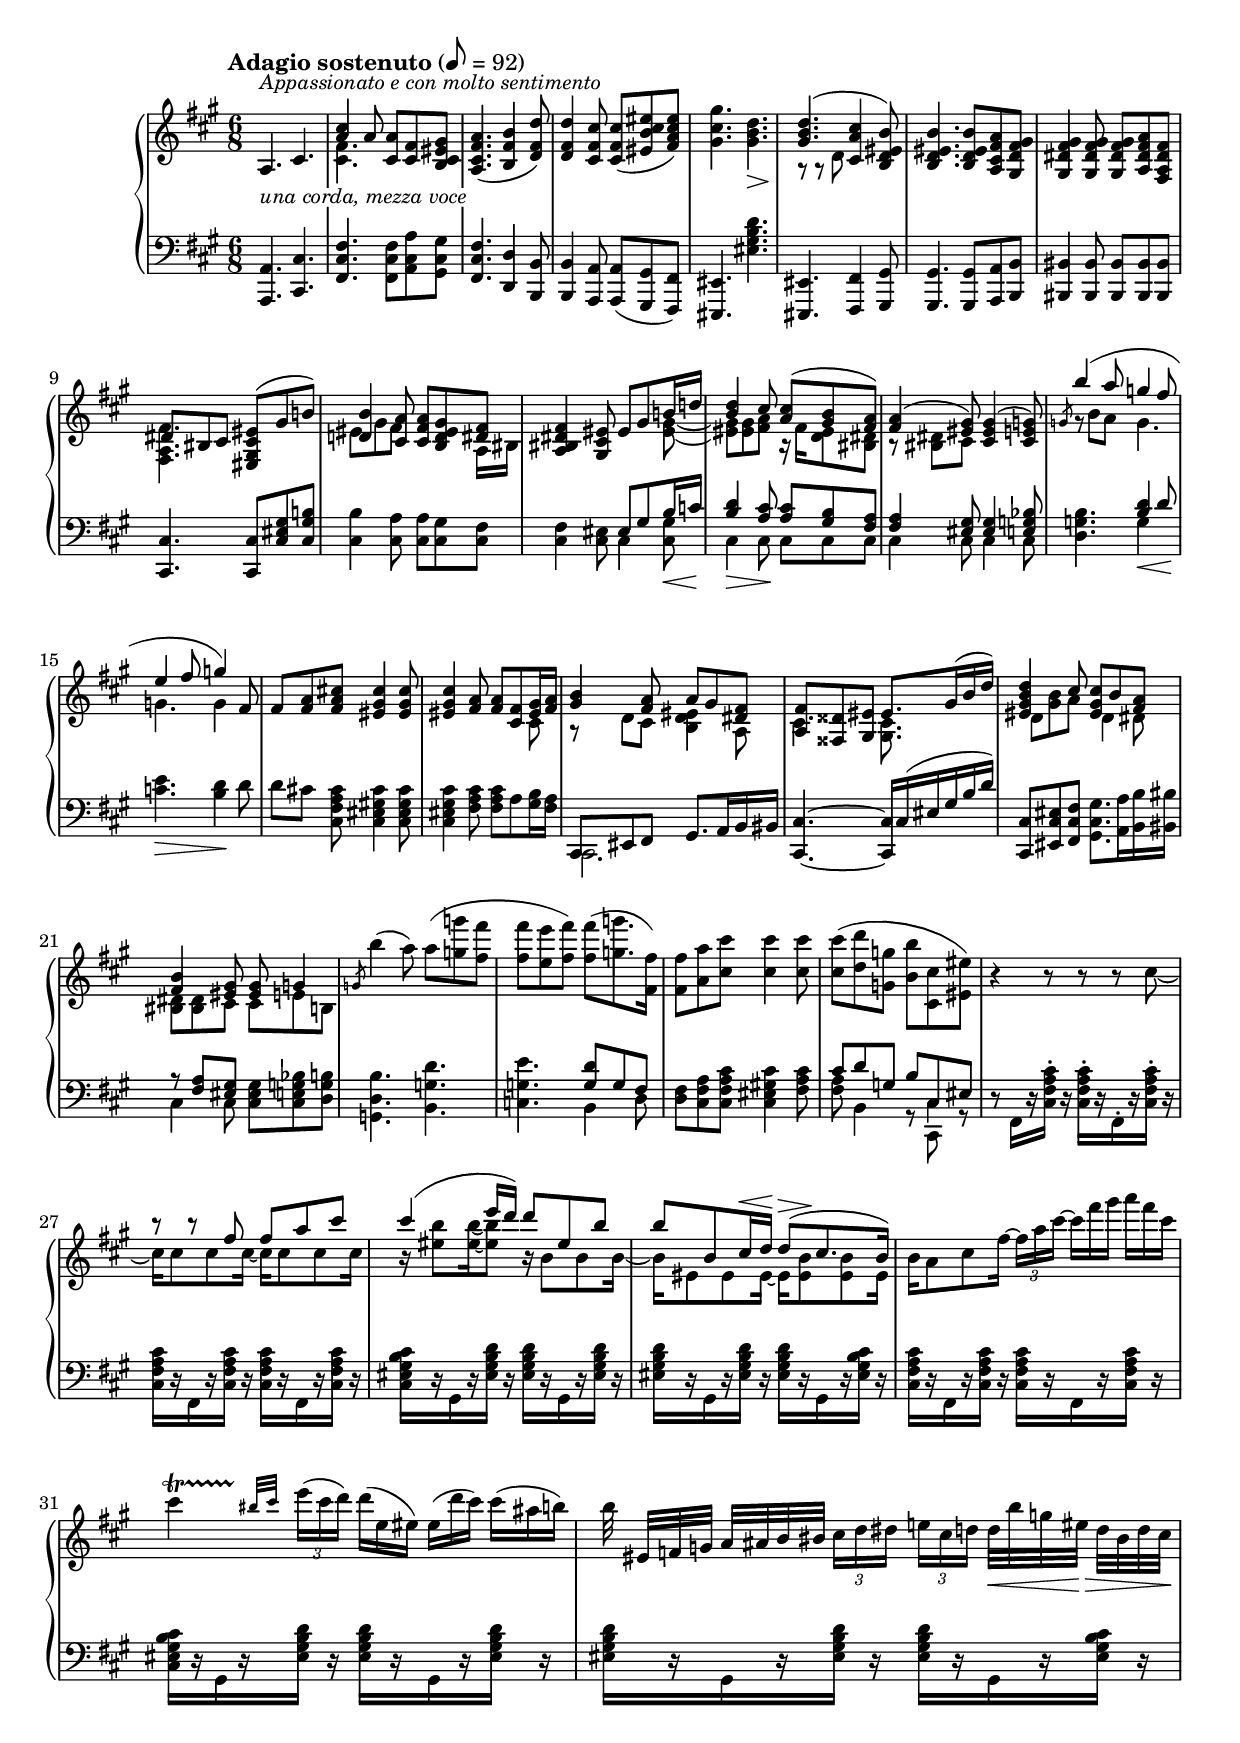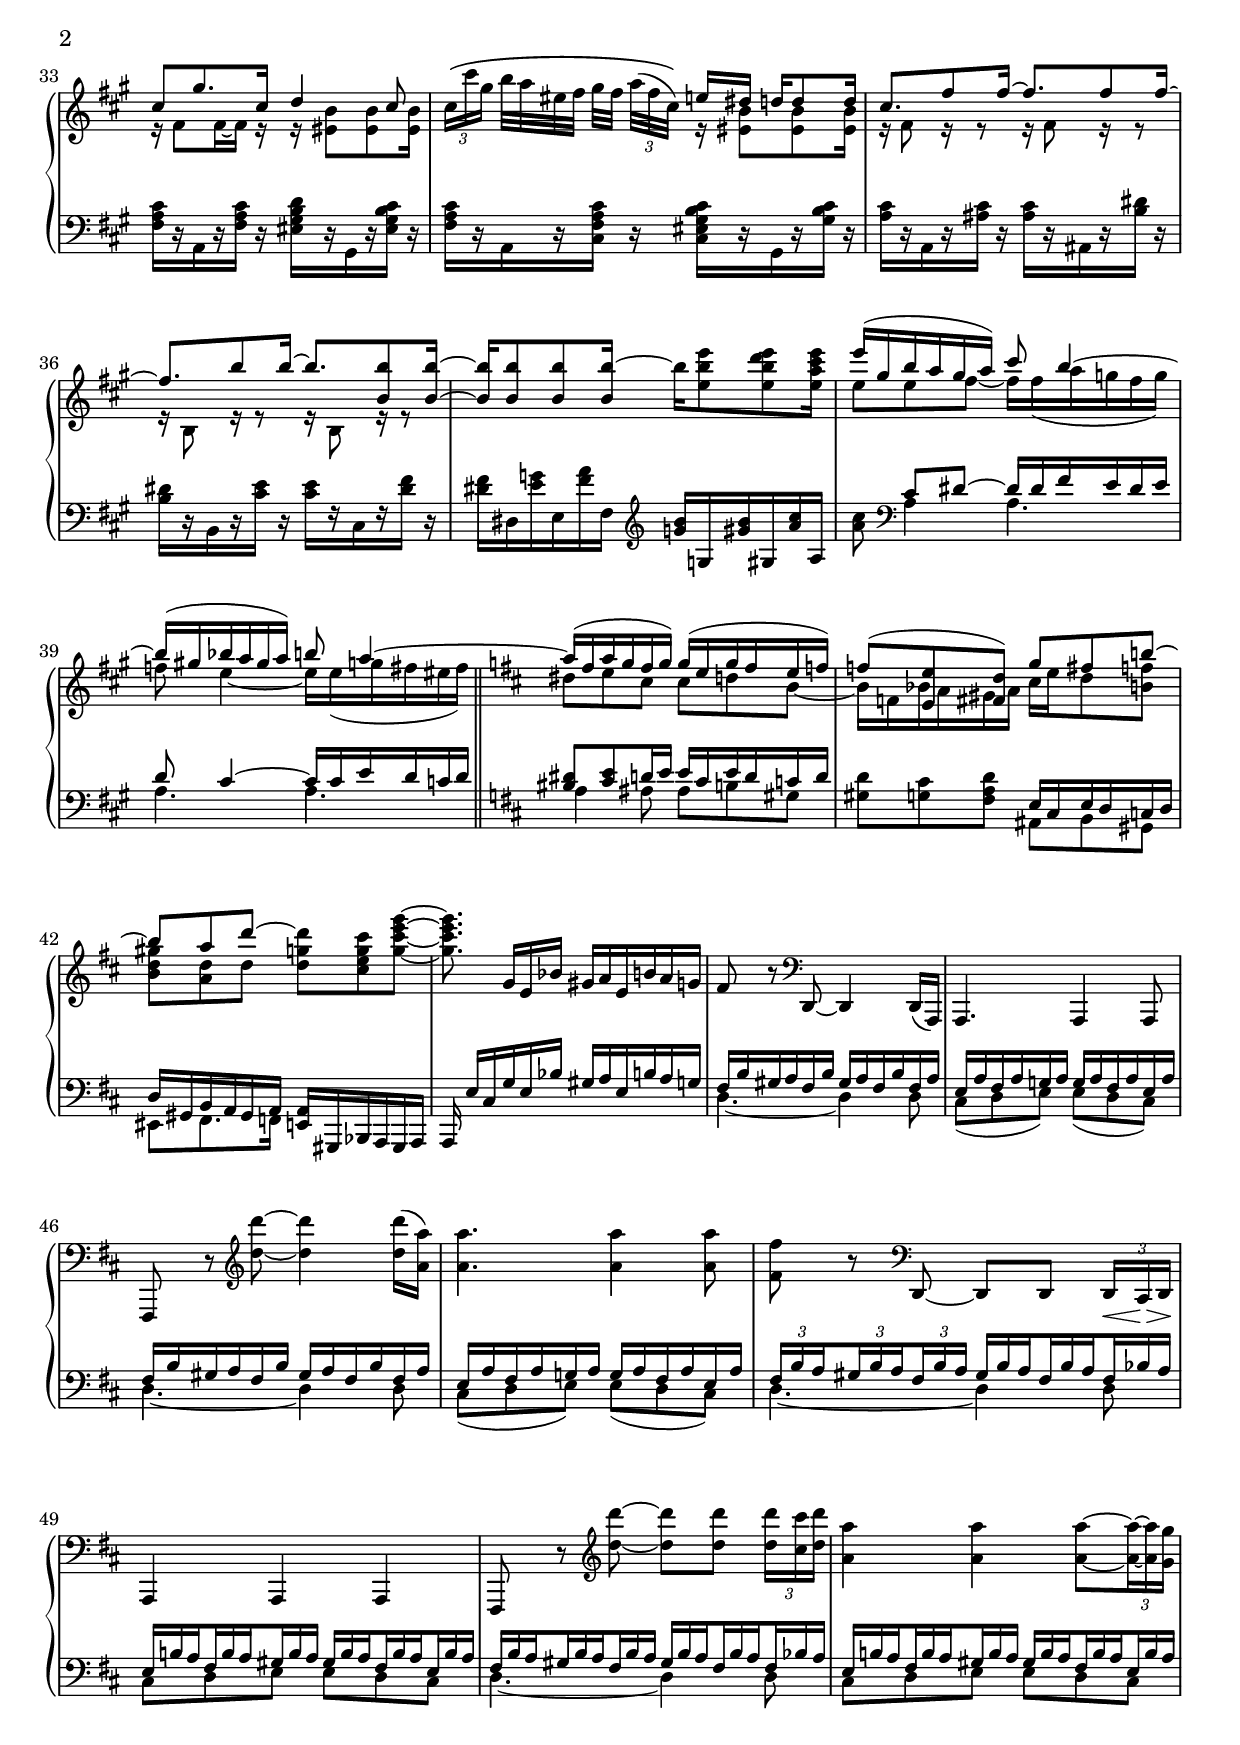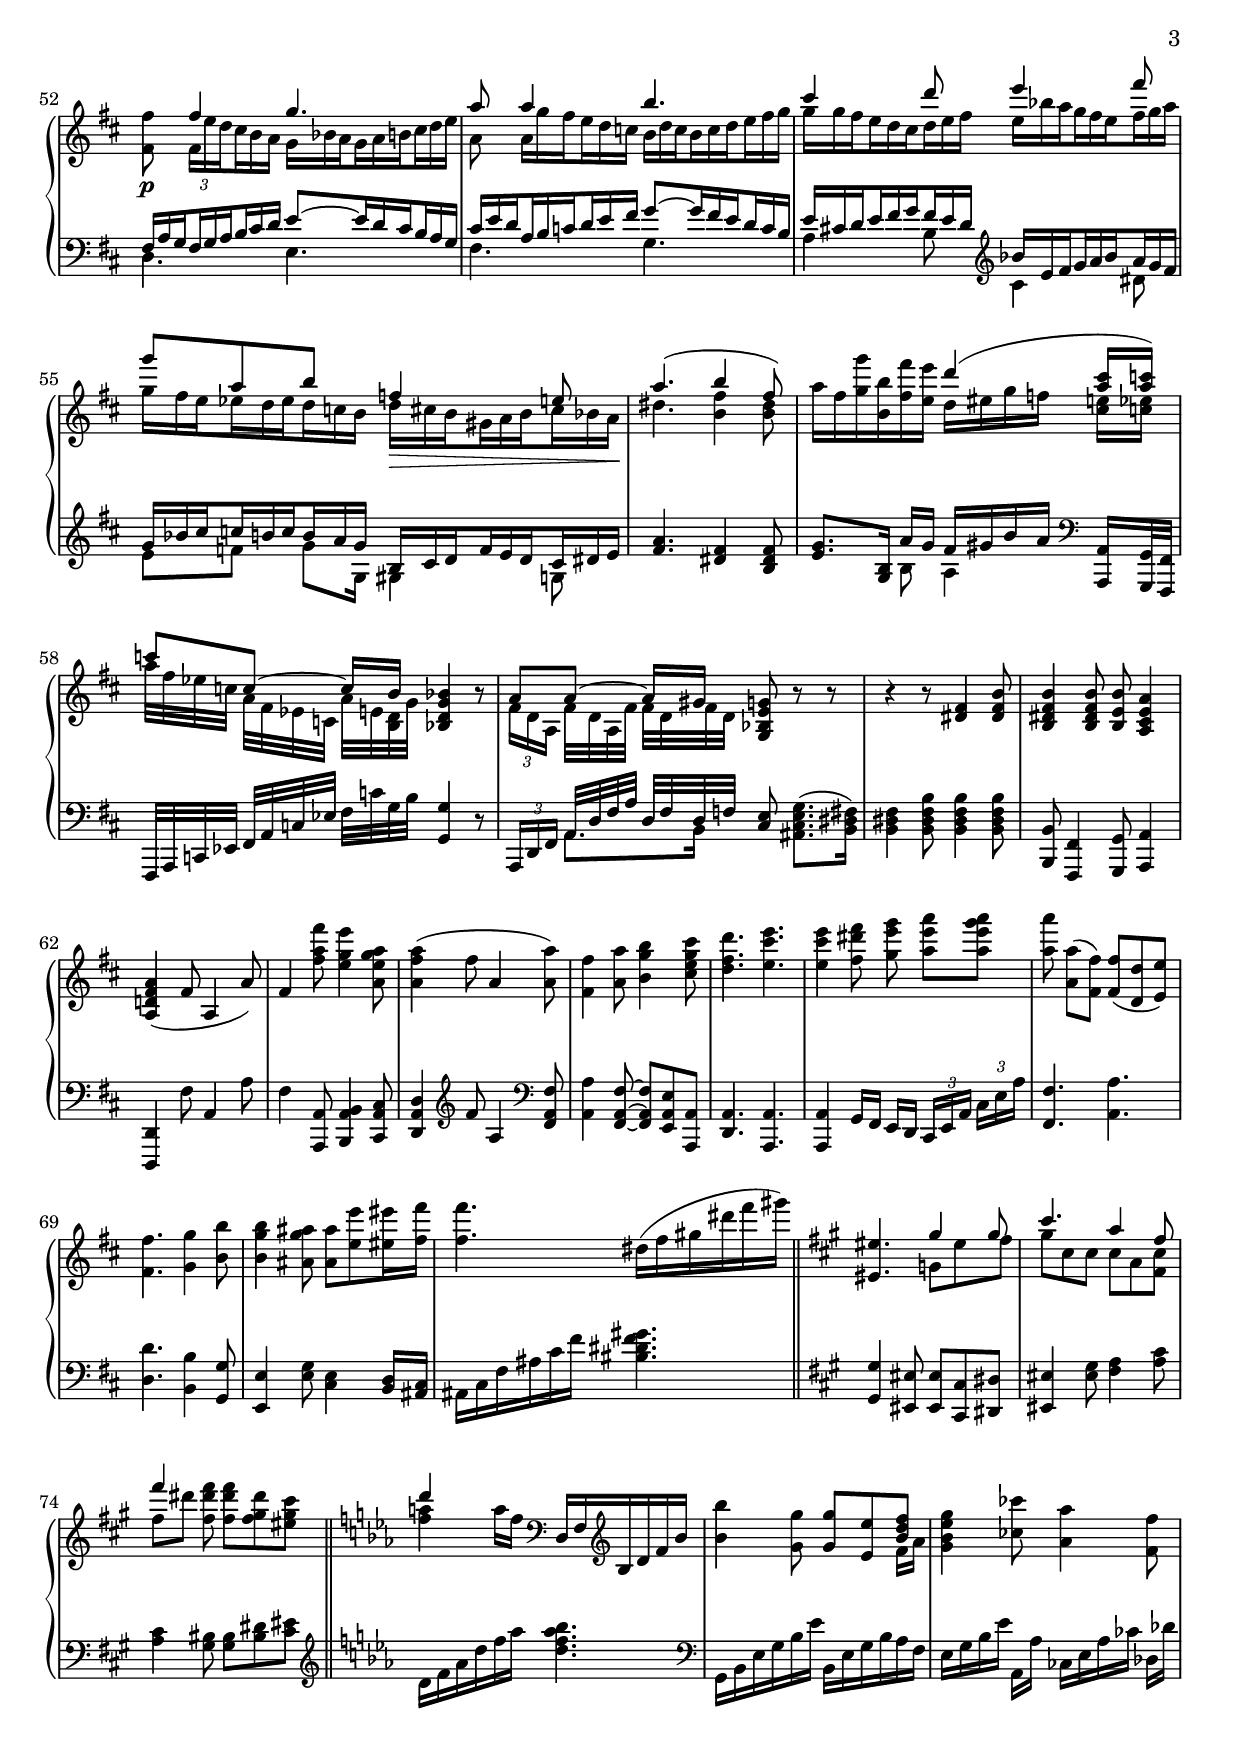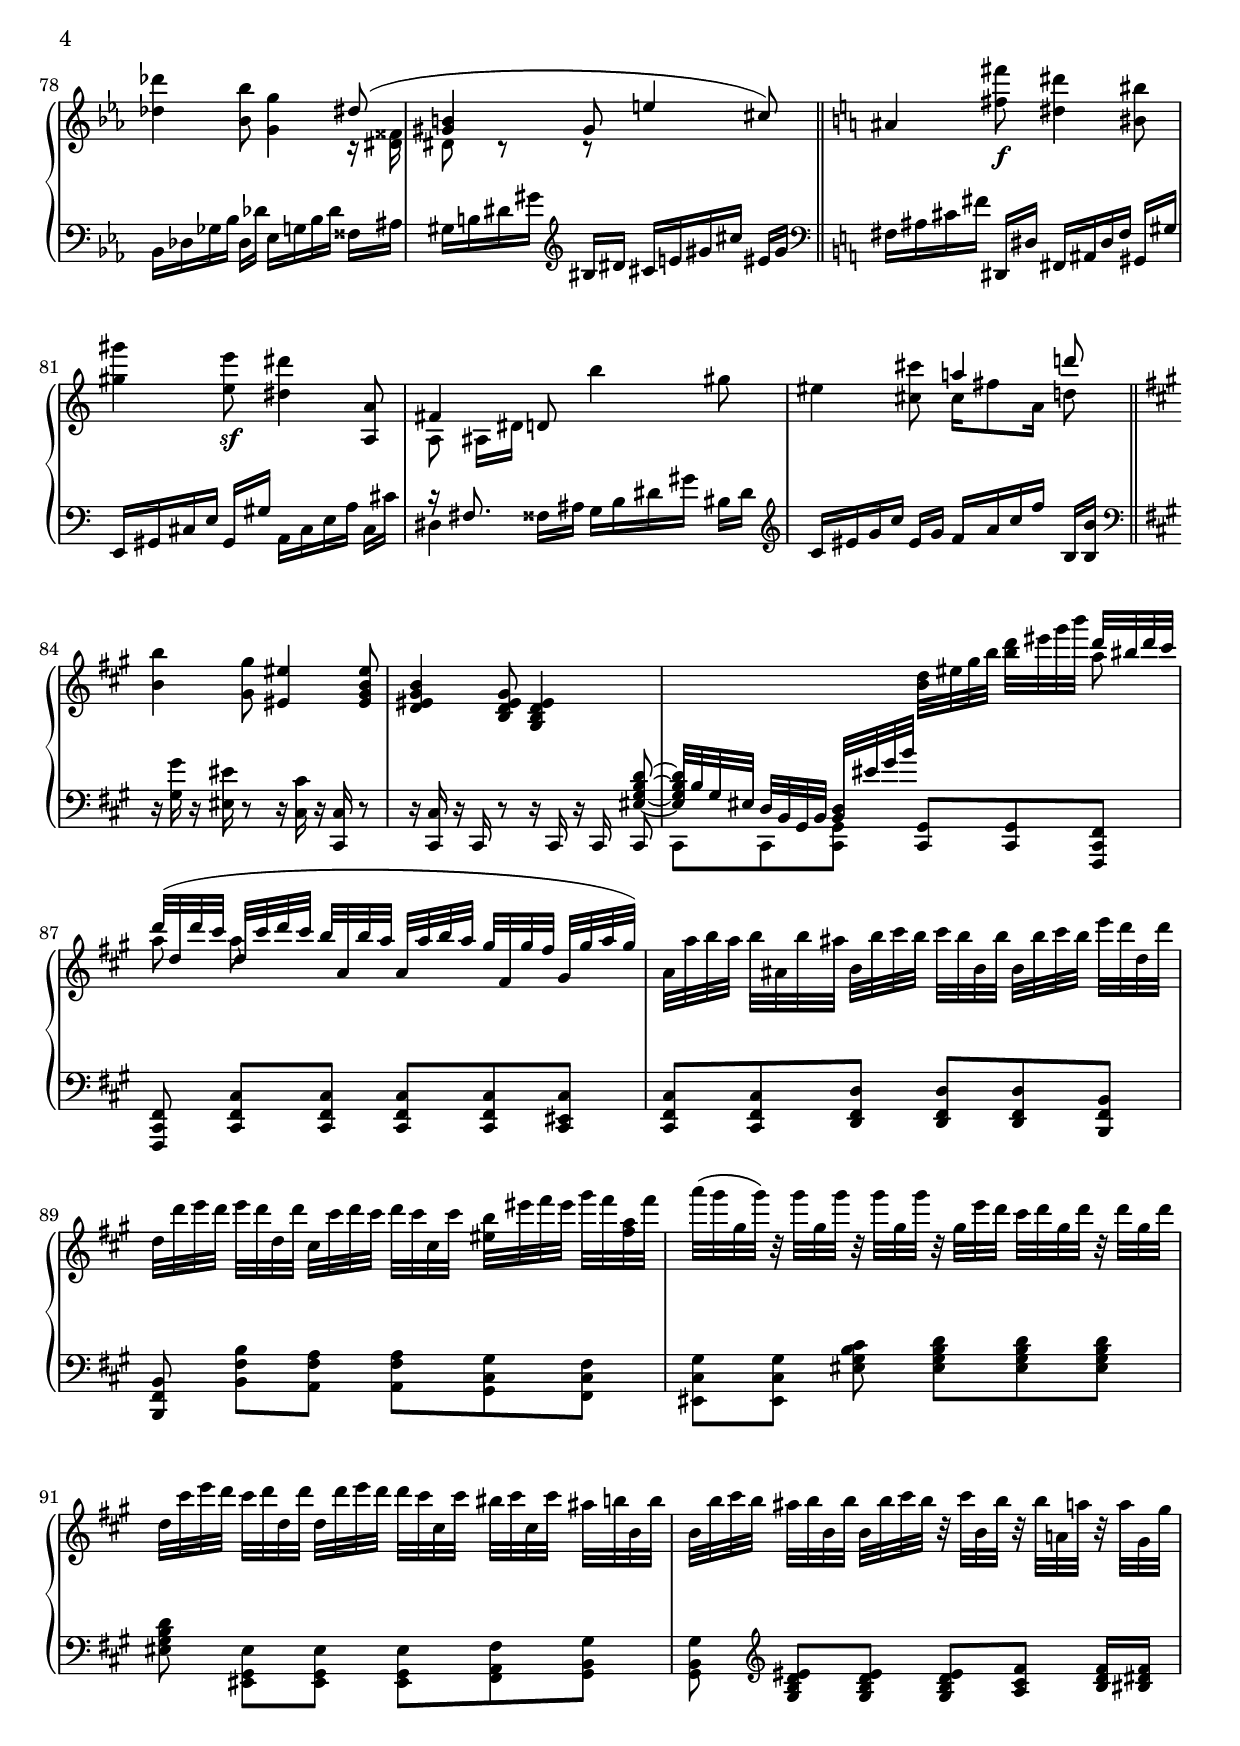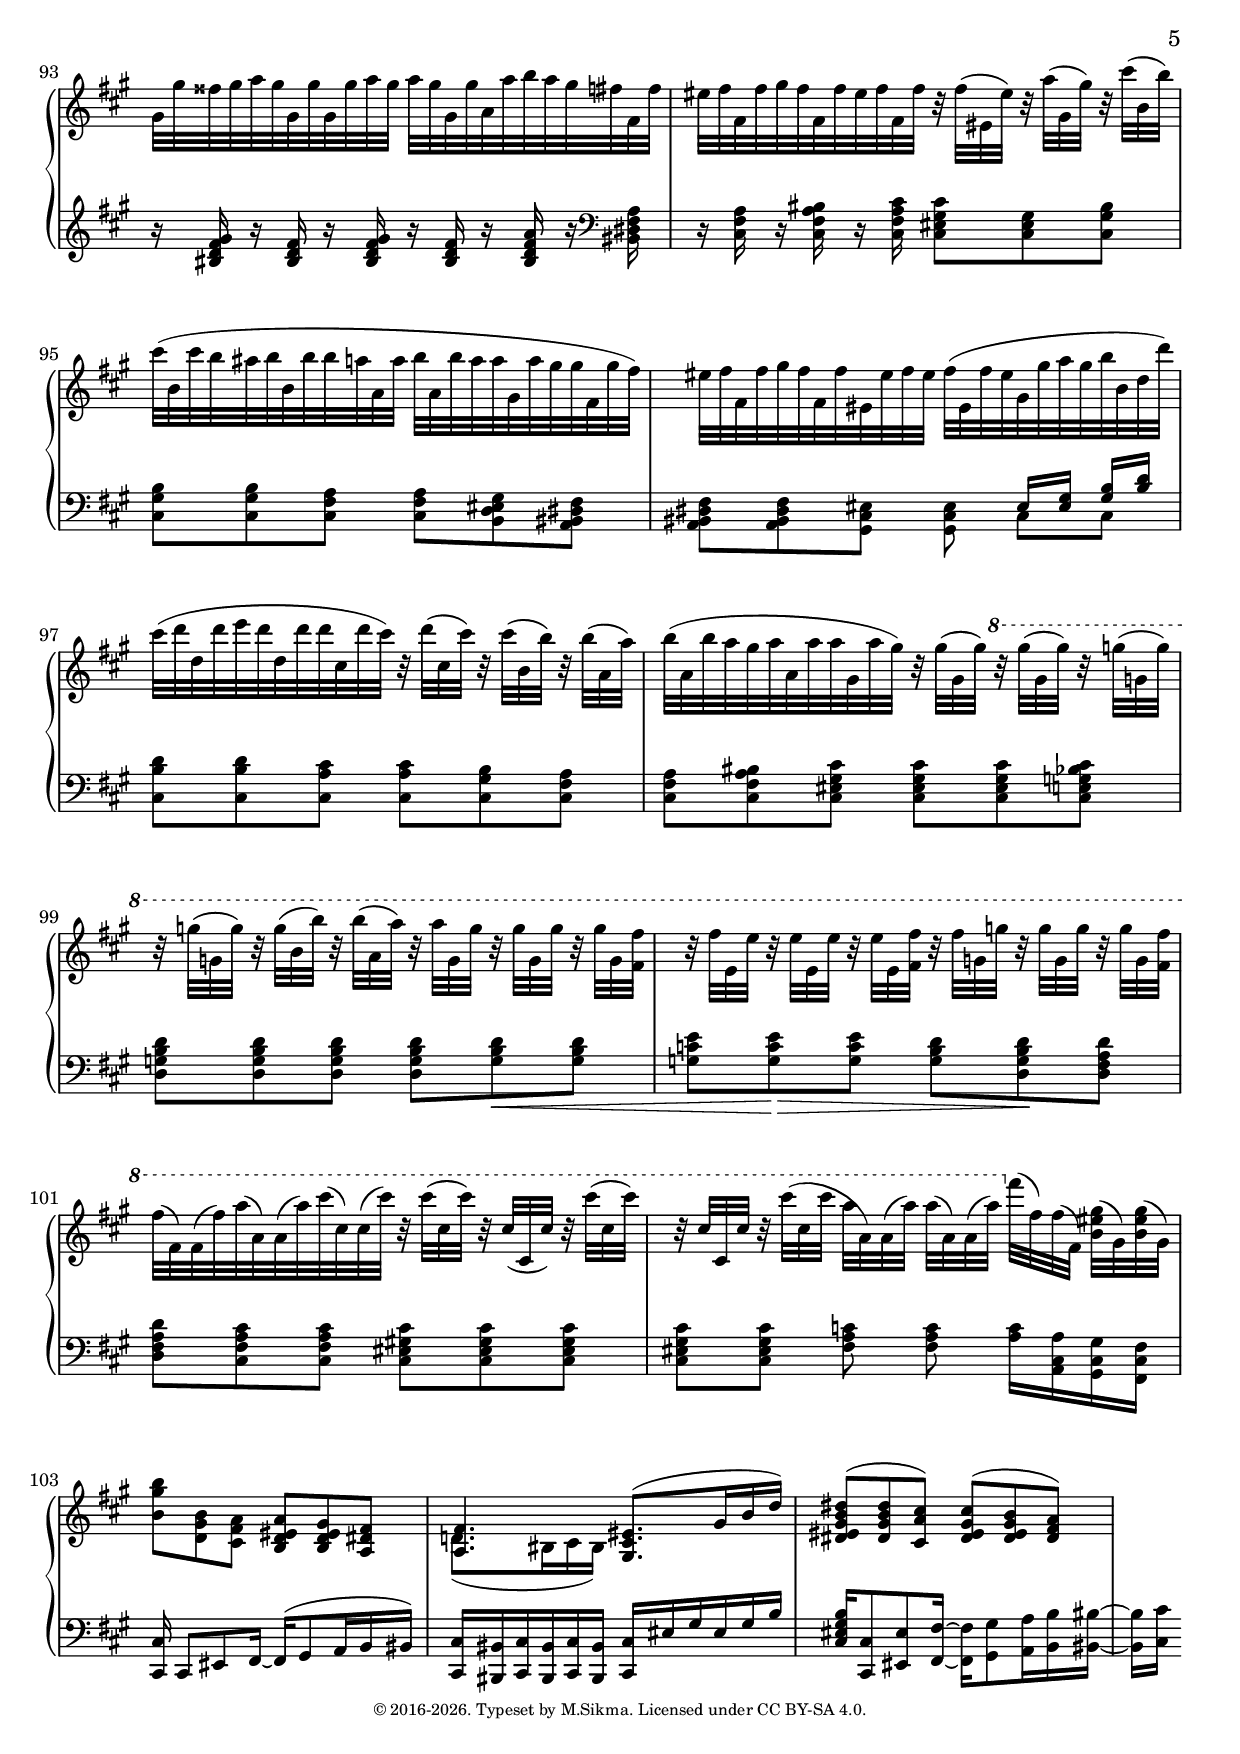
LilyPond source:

%===========================================================================
%    Piano Sonata Op.106 (L.Beethoven) - III
%===========================================================================
%
%    (C) 2016-2017, Michiel Sikma <michiel@sikma.org>
%    Licensed under CC BY-SA 4.0.
%
%---------------------------------------------------------------------------

\version "2.19.42"
\include "sonata-op106-includes.ily"

%---------------------------------------------------------------------------
%    III. Adagio sostenuto
%---------------------------------------------------------------------------

three-section-one = {
  \key fis \minor
  \time 6/8
  \tempo "Adagio sostenuto" 8 = 92
}

\bookpart {
  \paper {
    markup-system-spacing = \std-padding-page-n
    bookTitleMarkup = \std-title-markup-page-n-no-titles
  }
  \header {
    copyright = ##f
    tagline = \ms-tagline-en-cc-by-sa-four
  }
  \score {
    \new PianoStaff \with {
      \std-staff-spacing
    } <<
      \set PianoStaff.connectArpeggios = ##t
      %---------------------------------------------------------------------
      %    Right hand
      %---------------------------------------------------------------------
      \new Staff = "right" \with {
        \std-magnification
        \stdDynSize
        midiInstrument = "acoustic grand"
      } {
        \clef treble \relative c'' {
          \three-section-one
          a,4.^\markup { \italic "Appassionato e con molto sentimento" }_\markup { \whiteout { \italic "una corda, mezza voce" } }
          cis4. |
          <<
            \relative c'' {
              <a cis>4 a8 s4.
            }
            \\
            \relative c' {
              <cis fis>4. \stemUp
              <cis a'>8 <cis fis>8 <b cis eis gis>8
            }
          >> |
          <a cis fis a>4._( <b fis' b>4 <d fis d'>8) |
          4 <cis fis cis'>8 8_( <eis b' cis eis> <fis a cis eis>) |
          <gis cis gis'>4.
        }
        \relative c'' {
          <<
            {
              \stemDown <gis b d>4.\> \stemUp <gis d' b>4.\!^( <cis, a' cis>4 <b d eis b'>8) |
              4.
            }
            \\
            \relative c' {
              s4. | a8\rest a8\rest d8
            }
          >>
          <b d eis b'>8 <a cis fis a>8 <gis d' fis gis>8 |
          <gis dis' fis gis>4 8 8 <a dis fis a>8 <fis a dis fis>8 |
          <<
            \relative c' {
              % TODO shift these notes to the right
              dis8 bis cis
            }
            \\
            \relative c {
              <fis a fis'>4.
            }
          >>
          <eis gis cis eis>8^( gis' b!) |
          <<
            \relative c' {
              <d! b'>4 <cis a'>8
            }
            \\
            \relative c' {
              eis8-[ gis fis]
            }
          >>
          <<
            \relative c' {
              <cis fis a>8 <b d eis gis> <dis fis> |
              <a bis dis fis>4 <gis cis eis>8
              eis'8-[ gis b!16 d!] |
              <b d>4 cis8 <a cis>8^( <gis b>8 <fis a>8) |
              <fis a>4^( <eis gis>8) <cis eis gis>4^( <cis e g>8) |
              \slashedGrace g'8
              \once \override Slur.positions = #'(4.8 . 3.7)
              \once \override Slur.eccentricity = #0.75
              \once \override Slur.height-limit = #4.5
              b'4^( a8 g4 fis8 |
              e4 fis8 g4) fis,8 |
              fis8-[ <fis a> <fis a cis!>] <eis gis cis>4 8 |
              <<
                \relative c' {
                  <eis gis cis>4 <fis a>8 8-[ <cis fis>8 <eis gis>16 <fis a>16] |
                  <gis b>4 <fis a>8 a8-[ gis <dis fis>] |
                  <a fis'>8-[ <fisis disis'>8 <gis eis'>8] eis'8.-[ gis16^( b d]) |
                  <eis, gis b d>4 cis'8 <eis, gis cis>8 b' <fis a>8 |
                  <fis b>4 <eis gis>8 8 g4 |
                  \stemNeutral
                  \slashedGrace g8 b'4^( a8)
                  \once \override Slur.positions = #'(5.2 . 3.5)
                  \once \override Slur.height-limit = #4.5
                  \once \override Slur.eccentricity = #-1.05
                  a8^( <g g'>8 <fis fis'> | 8 <e e'> <fis fis'>)
                  % Todo fix slur
                  % Todo lower the dot
                  \once \override Slur.height-limit = #13.5
                  \once \override Slur.eccentricity = #0.25
                  \once \override Slur.positions = #'(6.0 . 4.3)
                  <fis fis'>^(
                  g8.
                  <fis, fis'>16) |
                  <fis fis'>8 <a a'>8 <cis cis'>8 4 8 |
                  \once \override Slur.height-limit = #4.5
                  <cis cis'>8^( <d d'> <g, g'> <b b'> <cis, cis'> <eis eis'>)
                }
                \\
                \relative c' {
                  s4 s8 s8 s8 cis8 |
                  a8\rest d8-[ cis] <b d eis>4 a8 |
                  cis4. <gis cis>8. s8. |
                  d'8-[ <gis b>8 a8] d,4 dis8 |
                  <bis dis>8 8 cis cis e b
                }
                \\
                \relative c'''' {
                  s2. |
                  s2. |
                  s2. |
                  s2. |
                  s2. |
                  s2. |
                  s8 s8 s8 s8
                  % Cheating a little bit here. We made this note a 4 instead of 8.
                  % This way it looks correctly. We only put this here because
                  % we need to move only this note's dot down one position.
                  \once \override Dots.extra-offset = #'(0 . -1)
                  \voiceOne
                  \stemDown
                  g4.
                }
              >> |
            }
            \\
            \relative c' {
              s8 s8 a16-[ bis] |
              s4 s8 s4 <eis_~ gis_~>8 |
              <eis! gis>8 <eis gis> <fis a>
              b,16\rest fis'16 <d eis>8 <bis dis>8 |
              b8\rest <bis dis>8-[ cis] s4. |
              g'8\rest b8 a g4. |
              g4. g4 s8 |
            }
          >> |
          r4 r8 r8 r8
          <<
            \relative c''' {
              s8 | b8\rest b8\rest fis8 fis a cis |
              \once \override Slur.height-limit = #4
              \once \override Slur.positions = #'(5.8 . 3.7)
              cis4^( e16-[ d]) d8 eis, b' |
              % todo: make these cresc/decresc a bit nicer
              b8 b, cis16^\< d\! d8^( cis8. b16)
            }
            \\
            \relative c'' {
              cis8_~ | cis16 8 8 16_~ 16 8 8 16 |
              b16\rest <eis b'>8 <eis_~ b'_~>16 8 b16\rest b8 8 b16_~ |
              b16 eis,8 8 eis16_~ 16^\> <eis b'>8\! 8 eis16
            }
          >> |
          b16 a8 cis fis16^~
          \tuplet 3/2 { fis16-[ a cis16^~] }
          \implicitTuplets
          \tuplet 3/2 { cis16-[ fis gis] }
          \tuplet 3/2 { a-[ fis cis] } |
          \afterGrace cis4\startTrillSpan { bis32\stopTrillSpan cis }
          \explicitTuplets
          \tuplet 3/2 { e16-[^( cis d)] }
          \implicitTuplets
          \tuplet 3/2 { d16-[^( e, eis)] }
          \tuplet 3/2 { eis16-[^( d' cis)] }
          \tuplet 3/2 { cis16-[^( ais b]) } |
          b32
          eis,,32-[ f g] a-[ ais b bis]
          \explicitTuplets
          \tuplet 3/2 { cis16-[ d dis] }
          \tuplet 3/2 { e!16-[ cis d] }
          d32-[\< b' g eis]\!\> d-[ bis d cis]\! |
          <<
            \relative c'' {
              \override Tie.minimum-length = #2.5
              cis8 gis'8. cis,16 d4 cis8 |
              \tupletDown
              \stemNeutral
              \tuplet 3/2 { cis16-[^\( cis' gis] }
              b32-[ a eis fis]
              gis-[ fis]
              \tuplet 3/2 { a-[^( fis cis]^)\) }
              \stemUp
              e16-[ dis] d16-[ 8 16] |
              cis8.-[ fis8 16]^~ 8.-[ 8 16]^~ |
              8.-[ b8 16]^~ 8.-[ <b, b'>8 <b^~ b'^~>16] |
              <b b'>16-[ 8 8 <b b'^~>16]
              \stemNeutral
              b'16 <e, b' e>8
              % Note: Henle has an extra neutral on d, but I don't see the need.
              <e b' d e>8
              <e a cis e>16 |
              \stemUp
              e'16-[^( gis, b a gis a]) cis8 b4^~ |
              b16^( gis! bes a gis a) b8
              % todo: make tie nicer
              a4^~ |
              a16^( fis a g fis g) g^( e g fis e f) |
              f8^( <e, e'> <fis d'>) g' fis b!^~ |
              b8 a d^~ \stemNeutral <d, g d'> <cis e g cis> <g'_~ cis_~ e^~ g^~> |
              8. g,16-[ e bes'] gis-[ a e b' a g]
            }
            \\
            \relative c' {
              e16\rest fis8 fis16_~ fis16 e16\rest e16\rest <eis b'>8 8 16 |
              \noBreak
              s4. e16\rest <eis b'>8 8 16 |
              e16\rest fis8 e16\rest e8\rest e16\rest fis8 e16\rest e8\rest |
              e16\rest b8 e16\rest e8\rest e16\rest b8 e16\rest e8\rest |
              s2. |
              e'8 e fis_~ fis16 16_( a g fis g) |
              f8 e4_~ e16 e_( g fis eis fis) |
              \bar "||"
              \key b \minor
              dis8 e cis cis d b_~ |
              b16 f bes a gis a cis e d8 <b f'> |
              <b d gis>8 <a d>
              % Note: first edition ties the following to to the next d.
              % Henle notes this is probably an engraving error.
              d s4. |
            }
          >> |
          fis,8 r8 \clef bass
          d,,8_~ d4 d16_( a) |
          a4. a4 a8 |
          fis8 r8 \clef treble
          <d''''_~ d'^~>8 <d d'>4 <d d'>16^( <a a'>) |
          <a a'>4. 4 8 |
          <fis fis'>8 r8 \clef bass
          d,,8_~ d8-[ d8] \tuplet 3/2 { d16\< cis\> d\! } |
          a4 4 4 |
          fis8 r8 \clef treble
          <d''''_~ d'^~>8 <d d'>8-[ <d d'>8] \tuplet 3/2 { <d d'>16 <cis cis'> <d d'> } |
          \hideTupletBracket
          <a a'>4 4 <a_~ a'^~>8 \tuplet 3/2 { <a_~ a'^~>16 16 <g g'> } |
          <fis fis'>8\p
          <<
            \relative c'' {
              fis4 g4. |
              a8 a4 b4. |
              cis4 d8 e4 fis8 |
              g8 a,8 b f4 e8
            }
            \\
            \relative c' {
              \hideTupletBracket
              \set subdivideBeams = ##t
              \tuplet 3/2 { fis16 e' d }
              \implicitTuplets
              \tuplet 3/2 { cis b a }
              \tuplet 3/2 { g bes a }
              \tuplet 3/2 { g a b }
              \tuplet 3/2 { cis d e }
              |
              a,8\noBeam
              \tuplet 3/2 { a16 g' fis }
              \tuplet 3/2 { e d c }
              \tuplet 3/2 { b d c }
              \tuplet 3/2 { b c d }
              \tuplet 3/2 { e fis g }
              |
              \tuplet 3/2 { g g fis }
              \tuplet 3/2 { e d cis }
              \tuplet 3/2 { d e fis }
              \tuplet 3/2 { e bes' a }
              \tuplet 3/2 { g fis e }
              \tuplet 3/2 { fis g a }
              |
              \tuplet 3/2 { g fis e }
              \tuplet 3/2 { es d es }
              \tuplet 3/2 { d c b }
              \tuplet 3/2 { d\> cis b }
              \tuplet 3/2 { gis a b }
              \tuplet 3/2 { cis bes a\! }
              |
            }
          >>
          <<
            \relative c''' {
              a4.^( b4 fis8) |
              s4 s8
              \once \override Slur.height-limit = #3
              \once \override Slur.positions = #'(0 . 3.7)
              d'4^( <a cis>16-[ <a c>]) |
              c8-[ c,^~] c16-[ b] s4 s8 |
              a8-[ 8^~] a16-[ gis] s4 s8 |
            }
            \\
            \relative c'' {
              dis4. <b fis'>4 <b dis>8 |
              \set subdivideBeams = ##f
              a'16-[ fis <g g'> <b, b'> <fis' fis'> <e e'>]
              d-[ eis g f] <cis e>16-[ <c es>] |
              a'32-[ fis es c] a-[ fis es c] a'-[ e <b d> g'] \stemNeutral <bes, d g bes>4 \relative c'' b8\rest |
              \stemDown
              \explicitTuplets
              \tuplet 3/2 { fis'16-[ d a] }
              fis'32-[ d a fis']
              fis d fis d
              \stemNeutral
              <g, bes e g>8 \relative c'' { b8\rest b8\rest } |
            }
          >> |
          r4 r8 <dis fis>4 <dis fis b>8 |
          <b dis fis b>4 8 <b e b'>8 <a cis e a>4 |
          <a d! fis a>4_( fis'8 a,4 a'8) |
          fis4 <fis' a fis'>8 <e g e'>4 <a, e' g a>8 |
          <a fis' a>4^( fis'8 a,4 <a a'>8) |
          <fis fis'>4 <a a'>8 <b g' b>4 <cis e g cis>8 |
          <d fis d'>4. <e cis' e>4. |
          % As per original edition.
          4 <fis dis' fis>8 <g e' g>8 <a e' a>8-[ <a e' a g>8] |
          <a a'>8 <a, a'>-[^( <fis fis'>)] <fis fis'>_( <d d'> <e e'>) |
          <fis fis'>4. <g g'>4 <b b'>8 |
          <b g' b>4 <ais g' ais>8 <ais ais'>8-[ <e' e'> <eis eis'>16 <fis fis'>16] |
          <fis fis'>4.
          \once \override Slur.height-limit = #4
          dis16^( fis gis dis' fis gis) |
          \bar "||"
          \key fis \minor
          <eis,, eis'>4.
          <<
            \relative c'' {
              gis'4 gis8 |
              cis4. a4 fis8 |
              fis'4 s4 s4 |
            }
            \\
            \relative c'' {
              g8 eis' fis |
              gis8 cis, cis cis a <fis cis'> |
              fis'8-[ dis'] <fis, dis' fis> <fis dis' fis>-[ <fis gis dis'> <eis gis cis>] |
            }
          >>
          \bar "||"
          \key es \major
          <<
            \relative c''' {
              d4 s8 s4. |
              \stemDown
              <bes, bes'>4 <g g'>8
              \stemUp
              <g g'> <es es'> <bes' d f> |
            }
            \\
            \relative c'' {
              <f a>4 a16 f
              \clef bass
              \stemNeutral
              \relative c { d16-[ f }
              \clef treble
              \relative c' { bes d f bes] } |
              \stemDown
              s4 s8 s4 f,16 as |
            }
          >> |
          <g bes es g>4 <ces ces'>8 <as as'>4 <f f'>8 |
          <des' des'>4 <bes bes'>8 <g g'>4 
          <<
            \relative c'' {
              \once \override Slur.height-limit = #4
              \once \override Slur.positions = #'(3.0 . 2.4)
              dis8^( |
              <gis, b>4 gis8 e'4 cis8) |
              \bar "||"
              \key a \minor
              ais4 \stemNeutral <fis' fis'>8\f <dis dis'>4 <bis bis'>8 |
              <gis' gis'>4 <e e'>8\sf <dis dis'>4 <a, a'>8 |
              fis'4 d8 b''4 gis8 |
              eis4 <cis cis'>8 \stemUp a'!4 d!8 |
            }
            \\
            \relative c' {
              c16\rest <dis fisis>16 |
              dis8 c8\rest c8\rest s4 s8 |
              s2. |
              s2. |
              a8 ais16-[ dis] s4 s4 |
              s4 s8 cis'16-[ fis8 a,16] d!8 |
            }
          >> |
          \bar "||"
          \key fis \minor
          <b b'>4 <gis gis'>8 <eis eis'>4 <eis gis b eis>8 |
          <d eis gis b>4 <b d eis gis>8 <gis b d eis>4
          \change Staff = "left"
          \voiceOne
          \stemUp <eis_~ gis_~ b^~ d^~>8 |
          32-[ b' gis eis] d-[ b gis b] <b d>-[ eis' gis b]
          \change Staff = "right"
          \oneVoice
          <b d>-[ eis gis b] <d b>-[ eis gis b]
          <<
            \relative c''' {
              d32-[ bis d cis] |
              \once \override Slur.height-limit = #4
              d-[^( d, d' cis]
              d,-[ cis' d cis]
              b-[ a, b' a]
              a,-[ a' b a]
              gis-[ fis, gis' fis]
              gis,-[ gis' a gis]) |
            }
            \\
            \relative c''' {
              a8 |
              a8 % todo fix this note
              a
            }
          >> |
          a,,32-[ a' b a]
          b32-[ ais, b' ais]
          b,32-[ b' cis b]
          cis-[ b b, b']
          b,-[ b' cis b]
          e-[ d d, d']
          |
          d,-[ d' e d]
          e-[ d d, d']
          cis,-[ cis' d cis]
          d-[ cis cis, cis']
          <eis, b'>-[ eis' fis eis]
          gis-[ fis <fis, a> fis']
          |
          a-[^( gis gis, gis'])
          r32 gis-[ gis, gis']
          r32 gis-[ gis, gis']
          r32 gis,-[ e' d]
          cis-[ d gis, d']
          r32 d-[ gis, d']
          |
          d,-[ cis' e d]
          cis-[ d d, d']
          d,-[ d' e d]
          d-[ cis cis, cis']
          bis-[ cis cis, cis']
          ais-[ b b, b']
          |
          b,-[ b' cis b]
          ais-[ b b, b']
          b,-[ b' cis b]
          r32 cis-[ b, b']
          r32 b-[ a,! a'!]
          r32 a-[ gis, gis']
          |
          gis,-[ gis' fisis gis a gis gis, gis' gis, gis' a gis]
          a-[ gis gis, gis' a, a' b a gis fis fis, fis']
          |
          eis-[ fis fis, fis' gis fis fis, fis' eis fis fis, fis']
          r32 fis-[^( eis, eis'])
          r32 a-[^( gis, gis'])
          r32 cis-[^( b, b'])
          |
          \once \override Slur.height-limit = #3.5
          cis-[^( b, cis' b ais b b, b' b a a, a']
          b-[ a, b' a a gis, a' gis gis fis, gis' fis])
          |
          eis-[ fis fis, fis' gis fis fis, fis' eis, eis' fis eis]
          \once \override Slur.height-limit = #2.4
          \once \override Slur.eccentricity = #-0.8
          fis-[^( eis, fis' eis gis, gis' a gis b b, d d'])
          |
          \once \override Slur.height-limit = #3.5
          cis-[^( d d, d' e d d, d' d cis, d' cis])
          r32 d-[^( cis, cis'])
          r32 cis-[^( b, b'])
          r32 b-[^( a, a'])
          |
          \once \override Slur.height-limit = #3.1
          b-[^( a, b' a gis a a, a' a gis, a' gis])
          r32 gis-[^( gis, gis'])
          \ottava #1
          \set Staff.ottavation = #"8"
          \stemDown
          r32 gis'-[^( gis, gis'])
          r32 g-[^( g, g'])
          |
          r32 g-[^( g, g'])
          r32 g-[^( b, b'])
          r32 b-[^( a, a'])
          r32 a-[ g, g']
          r32 g-[ g, g']
          r32 g-[ g, <fis fis'>]
          |
          r32 fis'-[ e, e']
          r32 e-[ e, e']
          r32 e-[ e, <fis fis'>]
          r32 fis'-[ g, g']
          r32 g-[ g, g']
          r32 g-[ g, <fis fis'>]
          |
          fis'-[^( fis,) fis^( fis') a^( a,) a^( a') cis^( cis,) cis^( cis')]
          r32 cis-[^( cis, cis')]
          \stemNeutral
          r32 cis,-[_( cis, cis')]
          r32 cis'-[^( cis, cis')]
          |
          r32 cis,-[ cis, cis']
          % todo: fix this slur
          r32 cis'-[^( cis, cis']
          a-[ a,) a^( a')]
          a-[^( a,) a^( a')]
          \ottava #0
          fis-[^( fis,) fis^( fis,])
          <b eis gis>-[^( gis) <b eis gis>^( gis])
          |
          <b gis' b>8-[ <d, gis b> <cis fis a>]
          <b d eis a>8-[ <b d eis gis> <a dis fis>]
          |
          <<
            \relative c' {
              % Todo move note a bit to the right
              <a fis'>4.
            }
            \\
            \relative c' {
              d!8.-[_( bis16 cis bis])
            }
          >>
          <gis cis eis>8.-[^( gis'16 b d])
          |
          <dis, eis gis b dis>8-[^( <dis gis b dis> <cis a' cis>])
          <dis eis gis cis>-[^( <dis eis gis b> <dis fis a>])
          |
        }
      }
      %---------------------------------------------------------------------
      %    Left hand
      %---------------------------------------------------------------------
      \new Staff = "left" \with {
        \std-magnification
        \stdDynSize
        midiInstrument = "acoustic grand"
      } {
        \clef bass \relative c, {
          \three-section-one
          <a a'>4. <cis cis'>4. |
          <fis cis' fis>4. \stemDown <fis cis' fis>8 <a cis a'>8 <gis cis gis'>8 |
          \stemUp <fis cis' fis>4.
          \stemNeutral
          <d d'>4 <b b'>8 | 4 <a a'>8 8_( <gis gis'> <fis fis'>) |
          <eis eis'>4. <eis''! gis b d>4. |
          <eis,, eis'>4. <fis fis'>4 <gis gis'>8 |
          <gis gis'>4. <gis gis'>8 <a a'>8 <b b'>8 |
          <bis bis'>4 8 8 8 8 |
          <cis cis'>4. <cis cis'>8 <cis' eis gis>8 <cis gis' b!>8 |
          <cis b'>4 <cis a'>8 8 <cis gis'> <cis fis> |
          4 <cis eis>8
          <<
            \relative c {
              eis8 gis b16 c16 |
              <b d>4 <a cis>8 8 <gis b>8 <fis a>8 |
              4 <eis gis>8 4 <e g bes>8
            }
            \\
            \relative c {
              cis4 <cis gis'>8\< |
              cis4\> 8\! 8 8 8 |
              4 8 4 8
            }
          >> |
          <d g b>4.
          <<
            \relative c' {
              <b d>4 d8
            }
            \\
            \relative c' {
              g4\< s8 |
              <c e>4.\> <b d>4\! d8
            }
          >> |
          d'8-[ cis!8] <cis, fis a cis>8 <cis eis gis! cis>4 8 |
          <cis eis gis cis>4 <fis a cis>8 8-[ a <gis b>16 <fis a>16] |
          <<
            \relative c, {
              cis8 eis fis gis8.-[ a16 b bis] |
              s2. |
              s2. |
              a'8\rest <a fis>8-[ <eis gis>] s4. |
              s2. |
              s4. <g d'>8 g fis |
              s2. |
              cis'8 d g, b cis, eis
            }
            \\
            \relative c, {
              % Note: purposely left un-merged.
              cis2. |
              \stemNeutral
              <cis_~ cis'^~>4. 16-[ cis'^( eis gis b d)] |
              <cis,, cis'>8 <eis cis' eis>8 <fis cis' fis>8
              <gis cis gis'>8.-[ <a a'>16 <b b'>16 <bis bis'>16] |
              \stemDown cis4 cis8 <cis eis gis>8 <cis e g bes>8 <d g b>8 |
              <g, d' b'>4. <b g' d'>4. |
              <c g' e'>4.
              b4 d8 |
              <d fis>8 <cis fis a>8 <cis fis a cis>8 <cis eis gis! cis>4 <fis a cis>8 |
              <fis a>8 b,4 g8\rest s8 g8\rest
            }
            \\
            \relative c {
              s2. |
              s2. |
              s2. |
              s2. |
              s2. |
              s2. |
              s2. |
              s4 s8 s8 \voiceOne \stemDown
              \once \override Voice.Stem.length = #3.8
              cis4
            }
            \\
            \relative c, {
              s2. |
              s2. |
              s2. |
              s2. |
              s2. |
              s2. |
              s2. |
              s4 s8 s8 \voiceOne \stemDown cis8
            }
          >> |
          r8
          % Exactly as original edition.
          fis,16-[ r16 <cis' fis a cis>16-.] r16
          <cis fis a cis>16-.-[ r16 fis,16-. r16 <cis' fis a cis>16-.] r16 |
          <cis fis a cis>16-[ r16 fis,16 r16 <cis' fis a cis>16] r16
          <cis fis a cis>16-[ r16 fis,16 r16 <cis' fis a cis>16] r16 |
          <cis eis gis b cis>16-[ r16 gis16 r16 <eis' gis b d>16] r16
          <eis gis b d>16-[ r16 gis,16 r16 <eis' gis b d>16] r16 |
          <eis gis b d>16-[ r16 gis,16 r16 <eis' gis b d>16] r16
          <eis gis b d>16-[ r16 gis,16 r16 <eis' gis b cis>16] r16 |
          <cis fis a cis>16-[ r16 fis,16 r16 <cis' fis a cis>16] r16
          <cis fis a cis>16-[ r16 fis,16 r16 <cis' fis a cis>16] r16 |
          <cis eis gis b cis>16-[ r16 gis16 r16 <eis' gis b d>16] r16
          <eis gis b d>16-[ r16 gis,16 r16 <eis' gis b d>16] r16 |
          <eis gis b d>16-[ r16 gis,16 r16 <eis' gis b d>16] r16
          <eis gis b d>16-[ r16 gis,16 r16 <eis' gis b cis>16] r16 |
          <fis a cis>16-[ r16 a,16 r16 <fis' a cis>16] r16
          <eis gis b d>16-[ r16 gis,16 r16 <eis' gis b cis>16] r16 |
          <fis a cis>16-[ r16 a,16 r16 <cis fis a cis>16] r16
          <cis eis gis b cis>16-[ r16 gis16 r16 <gis' b cis>16] r16 |
          <a cis>16-[ r16 a, r16 <ais' cis>16] r16
          <ais cis>16-[ r16 ais, r16 <b' dis>16] r16 |
          <b dis>16-[ r16 b, r16 <cis' e>16] r16
          <cis e>16-[ r16 cis, r16 <dis' fis>16] r16 |
          <dis fis>16-[ dis, <e' g> e, <fis' a>16 fis,]
          \clef treble
          <g' b>16-[ g, <gis' b> gis, <a' cis> a,] |
          <a' cis>8
          % Note: first edition stays in treble a bit longer.
          % Either is usable.
          \clef bass
          <<
            \relative c' {
              cis8 dis^~ dis16 dis fis e dis e |
              d8 cis4^~ cis16 cis e d c d |
              \key b \minor
              <bis dis>8-[ <cis e> d16 e] e16 cis e d c d |
              s4. e,16 cis e d c d |
              d gis, b a gis a <a e> gis, bes a gis a |
              a16 e''-[ cis g' e bes'] gis-[ a e b' a g] |
              fis b gis a fis b gis a fis b fis a |
              e a fis a g! a g a fis a e a |
              fis b gis a fis b gis a fis b fis a |
              e a fis a g! a g a fis a e a |
              \set subdivideBeams = ##t
              \hideTupletBracket
              \explicitTuplets
              \tuplet 3/2 { fis b a }
              \tuplet 3/2 { gis b a }
              \tuplet 3/2 { fis b a }
              \implicitTuplets
              \tuplet 3/2 { gis b a }
              \tuplet 3/2 { fis b a }
              \tuplet 3/2 { fis bes a }
              |
              \tuplet 3/2 { e b'! a }
              \tuplet 3/2 { fis b a }
              \tuplet 3/2 { gis b a }
              \tuplet 3/2 { gis b a }
              \tuplet 3/2 { fis b a }
              \tuplet 3/2 { e b' a }
              |
              \tuplet 3/2 { fis b a }
              \tuplet 3/2 { gis b a }
              \tuplet 3/2 { fis b a }
              \tuplet 3/2 { gis b a }
              \tuplet 3/2 { fis b a }
              \tuplet 3/2 { fis bes a }
              |
              \tuplet 3/2 { e b'! a }
              \tuplet 3/2 { fis b a }
              \tuplet 3/2 { gis b a }
              \tuplet 3/2 { gis b a }
              \tuplet 3/2 { fis b a }
              \tuplet 3/2 { e b' a }
              |
              \tuplet 3/2 { fis16 a g }
              \tuplet 3/2 { fis g a }
              \tuplet 3/2 { b cis d }
              e8^~
              \tuplet 3/2 { e16 d cis }
              \tuplet 3/2 { b a g }
              |
              \tuplet 3/2 { cis e d }
              \tuplet 3/2 { a b c }
              \tuplet 3/2 { d e fis }
              g8^~
              \tuplet 3/2 { g16 fis e }
              \tuplet 3/2 { d c b }
              |
              \tuplet 3/2 { e cis! d }
              \tuplet 3/2 { e fis g }
              \tuplet 3/2 { fis e d }
              \clef treble
              \tuplet 3/2 { bes' e, fis }
              \tuplet 3/2 { g a bes }
              \tuplet 3/2 { a g fis }
              |
              \tuplet 3/2 { g bes cis }
              \tuplet 3/2 { c b c }
              \tuplet 3/2 { b a g }
              \tuplet 3/2 { b, cis d }
              \tuplet 3/2 { f e d }
              \tuplet 3/2 { cis dis e }
            }
            \\
            \relative c' {
              a4 a4. |
              a4. a4. |
              a4 ais8 8 b gis |
              <gis d'>8 <g cis> <fis a d> ais,8 b gis |
              eis8 fis8. f16 s4 s8 |
              s2. |
              d'4._~ d4 d8 |
              cis8_( d e) e_( d cis) |
              d4._~ d4 d8 |
              cis8_( d e) e_( d cis) |
              d4._~ d4 d8 |
              cis8 d e e d cis |
              d4._~ d4 d8 |
              cis8 d e e d cis |
              d4. e4. |
              fis4. g4. |
              a4 b8 cis4 dis8 |
              e8-[ f8] \implicitTuplets \tuplet 3/2 { g8-[ g,16] } gis4 g8
            }
          >>
          <fis a>4. <dis fis>4 <b dis fis>8 |
          <<
            \relative c' {
              <e g>8.-[ <g, b>16] a'16-[ g] fis-[ gis b a]
              \clef bass
              <a,,, a'>16 <g g'>32 <fis fis'>
            }
            \\
            \relative c' {
              s8. s16 b8 a4 
            }
          >> |
          fis,,32-[ a c es] fis-[ a c es] fis-[ c' g b] \stemUp <g, g'>4 \stemNeutral r8 |
          <<
            \relative c, {
              \stemUp
              \tuplet 3/2 { a16 d fis }
              a32-[ d fis a]
              d,-[ fis d f]
              <cis e>8 \stemNeutral <ais cis e g>8.-[^( <b dis fis>16]) |
            }
            \\
            \relative c {
              \mergeDifferentlyDottedOn
              s8 a8.-[ b16]
            }
          >>
          <b dis fis>4 <b dis fis b>8 4 8 |
          <b, b'>8 <fis fis'>4 <g g'>8 <a a'>4 |
          <d, d'>4 fis''8 a,4 a'8 |
          fis4 <a,, a'>8 <b a' b>4 <cis a' cis>8 |
          <d a' d>4 \clef treble
          fis''8 a,4 \clef bass
          <fis, a fis'>8 |
          % Beams as per original edition.
          <a a'>4 <fis_~ a^~ fis'^~>8 8-[ <e a e'>8 <a, a'>8] |
          <d a'>4. <a a'>4. |
          4 g'16-[ fis] e-[ d]
          \explicitTuplets
          \tupletUp
          \tuplet 3/2 { cis-[ e a] }
          \tuplet 3/2 { cis-[ e a] }
          \implicitTuplets
          |
          <fis, fis'>4. <a a'>4. |
          <d d'>4. <b b'>4 <g g'>8 |
          <e e'>4 <e' g>8 <cis e>4 <b d>16-[ <ais cis>] |
          ais16-[ cis fis ais cis fis]
          % todo: check stem and voices
          <bis, dis fis gis>4. |
          \key fis \minor
          <gis, gis'>4 <eis eis'>8 8-[ <cis cis'> <dis dis'>] |
          <eis eis'>4 <eis' gis>8 <fis a>4 <a cis>8 |
          <a cis>4 <gis bis>8 <gis bis>-[ <bis dis> <cis eis>] |
          \key es \major
          \clef treble
          d16 f as d f as <d, f as bes>4. |
          \clef bass
          g,,,16 bes es g bes es bes, es g bes as f |
          es16-[ g bes es] as,,-[ as'] ces,-[ es as ces] des,-[ des'] |
          bes,-[ des ges bes] des,-[ des'] es,-[ g bes des] fisis,-[ ais!] |
          % TODO double check
          gis-[ b dis gis] \clef treble bis,-[ dis] cis-[ e gis cis] eis,-[ gis] |
          \clef bass
          \key a \minor
          fis,-[ ais cis fis] dis,,-[ dis'] fis,-[ ais dis fis] gis,-[ gis'] |
          e,-[ gis cis e] gis,-[ gis'] a,-[ cis e a] cis,-[ cis'] |
          <<
            \relative c' {
              c16\rest fis,8. \stemNeutral fisis16-[ ais]
            }
            \\
            \relative c {
              dis4
            }
          >>
          g16-[ b dis gis] bis,-[ dis] |
          \clef treble
          \stemUp
          c-[ eis g c] eis,-[ g] f-[ a c f] b,,-[ <b b'>] |
          \stemNeutral
          \key fis \minor
          \clef bass
          r16 <gis gis'>16
          r16 <eis eis'>16
          r8 r16  <cis cis'>16
          r16 <cis, cis'>16 r8 |
          r16 <cis cis'>16
          r16 cis r8 r16
          cis r cis\noBeam
          \once \override Voice.Stem.length = #7.0
          cis8 |
          \stemDown
          cis8-[ 8 <cis gis'>]
          \stemUp
          8-[ 8 <fis, cis' fis>8] |
          8\noBeam <cis' fis cis'>8-[ 8] 8-[ 8 <cis eis cis'>] |
          <cis fis cis'>-[ 8 <d fis d'>] 8-[ 8 <b fis' b>] |
          8\noBeam \stemDown <b' fis' b>8-[ <a fis' a>] 8-[ <gis cis gis'> <fis cis' fis>] |
          <eis cis' gis'>8-[ 8] <eis' gis b cis>\noBeam <eis gis b d>-[ 8 8] |
          8\noBeam <eis, gis eis'>8-[ 8] 8-[ <fis a fis'> <gis b gis'>] |
          8\noBeam \clef treble \stemNeutral
          <gis' b d eis>8-[ 8] 8-[ <a cis fis>] <b d fis>16-[ <bis dis fis>] |
          r16 <bis d fis gis>16 r16 <bis d fis>
          r16 <bis d fis gis>16 r16 <bis d fis>
          r16 <bis d fis a>16 r16 \clef bass <bis, dis fis a>16
          |
          r16 <cis fis a>
          r16 <cis fis a bis>
          r16 <cis fis a cis>
          % todo: check this bis
          <cis eis gis cis>8-[ <cis eis gis> <cis gis' bis>]
          |
          <cis gis' b>8-[ 8 <cis fis a>]
          8-[ <b d eis gis> <a bis dis fis>]
          |
          \stemDown
          8-[ 8 <gis cis eis>]
          8
          <<
            \relative c {
              eis16-[ <eis gis>] <gis b>-[ <b d>]
            }
            \\
            \relative c {
              cis8-[ 8]
            }
          >>
          |
          <cis b' d>8-[ 8 <cis a' cis>]
          8-[ <cis gis' b> <cis fis a>]
          |
          8-[ <cis fis a bis> <cis eis gis cis>]
          8-[ 8 <cis e g bes cis>]
          |
          <d g b d>8-[ 8 8]
          8-[ <g b d>8\< 8]
          |
          <g c e>8-[ 8\> 8]
          <g b d>8-[ <d g b d>\! <d fis a d>]
          |
          <d fis a d>8-[ <cis fis a cis>8 8]
          <cis eis gis! cis>8-[ 8 8]
          |
          8-[ 8]
          <fis a c>8\noBeam <fis a c>8\noBeam
          <a c>16-[ <a, cis a'> <gis cis gis'> <fis cis' fis>]
          |
          \stemNeutral <cis cis'>16\noBeam cis8-[ eis fis16_~]
          % TODO: is this supposed to be a 16,
          % or an 8 followed by a tuplet 3/2 16 16 16?
          fis16-[^( gis8 a16 b bis])
          |
          <cis, cis'>16 <bis bis'> <cis cis'> <bis bis'> <cis cis'> <bis bis'>
          <cis cis'> eis' gis eis gis b
          |
          <cis, eis gis b>16-[ <cis, cis'>8 <eis eis'>
          % TODO: should this be a doulbe tie?
          <fis_~ fis'^~>16] <fis fis'>16-[ <gis gis'>8 <a a'>16 <b b'>16 <bis_~ bis'^~>16]
          |
          <bis bis'>16-[ <cis cis'>]
        }
      }
    >>
    \layout {
      \context {
        \Score
        \override SpacingSpanner.common-shortest-duration = #(ly:make-moment 1/8)
        \consists #Span_stem_engraver
      }
    }
    \midi {
      \tempo 4 = 60
    }
  }
}
